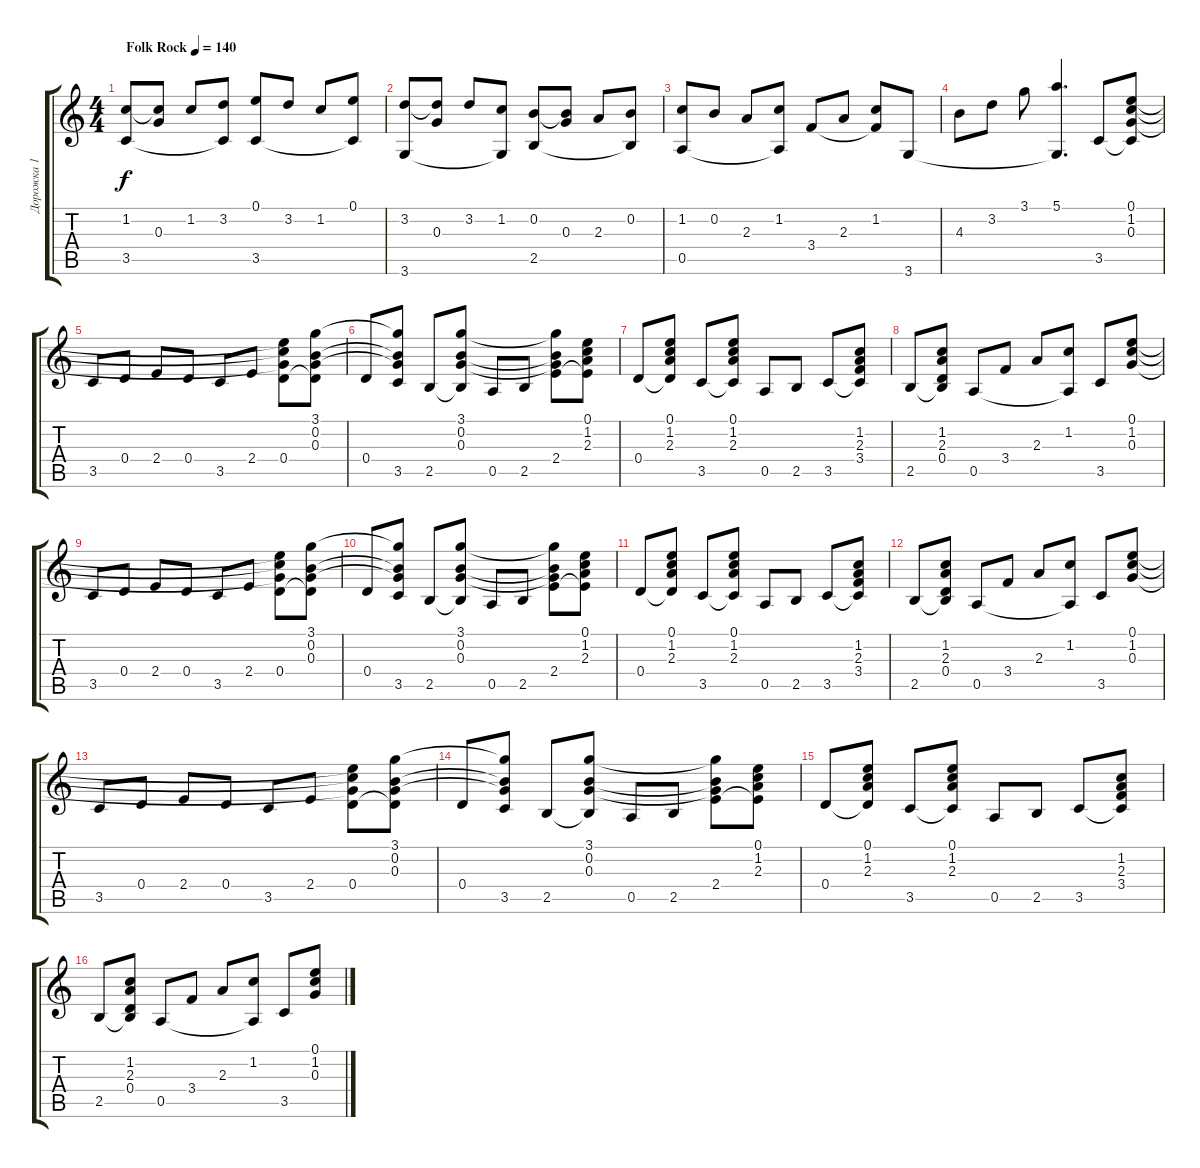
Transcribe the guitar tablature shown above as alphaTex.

\track ("Дорожка 1" "Дорожка 1") {instrument acousticguitarnylon}
\staff {score tabs}
\tuning (E4 B3 G3 D3 A2 E2) {hide}
\ts (4 4)
\tempo (140 "Folk Rock")
\clef g2
\ks c
(1.2 3.5).8{dy f instrument acousticguitarnylon} (1.2{t} 0.3).8 1.2.8 (3.2 3.5{t}).8 (0.1 3.5).8 3.2.8 1.2.8 (0.1 3.5{t}).8 |
(3.2 3.6).8 (3.2{t} 0.3).8 3.2.8 (1.2 3.6{t}).8 (0.2 2.5).8 (0.2{t} 0.3).8 2.3.8 (0.2 2.5{t}).8 |
(1.2 0.5).8 0.2.8 2.3.8 (1.2 0.5{t}).8 3.4.8 2.3.8 (1.2 3.4{t}).8 3.6.8 |
4.3.8 3.2.8 3.1.8 (5.1 3.6{t}).4{d} 3.5.8 (0.1 1.2 0.3 3.5{t}).8 |
3.5.8 0.4.8 2.4.8 0.4.8 3.5.8 2.4.8 (0.1{t} 1.2{t} 0.3{t} 0.4).8 (3.1 0.2 0.3 0.4{t}).8 |
0.4.8 (3.1{t} 0.2{t} 0.3{t} 3.5).8 2.5.8 (3.1 0.2 0.3 2.5{t}).8 0.5.8 2.5.8 (3.1{t} 0.2{t} 0.3{t} 2.4).8 (0.1 1.2 2.3 2.4{t}).8 |
0.4.8 (0.1 1.2 2.3 0.4{t}).8 3.5.8 (0.1 1.2 2.3 3.5{t}).8 0.5.8 2.5.8 3.5.8 (1.2 2.3 3.4 3.5{t}).8 |
2.5.8 (1.2 2.3 0.4 2.5{t}).8 0.5.8 3.4.8 2.3.8 (1.2 0.5{t}).8 3.5.8 (0.1 1.2 0.3).8 |
3.5.8 0.4.8 2.4.8 0.4.8 3.5.8 2.4.8 (0.1{t} 1.2{t} 0.3{t} 0.4).8 (3.1 0.2 0.3 0.4{t}).8 |
0.4.8 (3.1{t} 0.2{t} 0.3{t} 3.5).8 2.5.8 (3.1 0.2 0.3 2.5{t}).8 0.5.8 2.5.8 (3.1{t} 0.2{t} 0.3{t} 2.4).8 (0.1 1.2 2.3 2.4{t}).8 |
0.4.8 (0.1 1.2 2.3 0.4{t}).8 3.5.8 (0.1 1.2 2.3 3.5{t}).8 0.5.8 2.5.8 3.5.8 (1.2 2.3 3.4 3.5{t}).8 |
2.5.8 (1.2 2.3 0.4 2.5{t}).8 0.5.8 3.4.8 2.3.8 (1.2 0.5{t}).8 3.5.8 (0.1 1.2 0.3).8 |
3.5.8 0.4.8 2.4.8 0.4.8 3.5.8 2.4.8 (0.1{t} 1.2{t} 0.3{t} 0.4).8 (3.1 0.2 0.3 0.4{t}).8 |
0.4.8 (3.1{t} 0.2{t} 0.3{t} 3.5).8 2.5.8 (3.1 0.2 0.3 2.5{t}).8 0.5.8 2.5.8 (3.1{t} 0.2{t} 0.3{t} 2.4).8 (0.1 1.2 2.3 2.4{t}).8 |
0.4.8 (0.1 1.2 2.3 0.4{t}).8 3.5.8 (0.1 1.2 2.3 3.5{t}).8 0.5.8 2.5.8 3.5.8 (1.2 2.3 3.4 3.5{t}).8 |
2.5.8 (1.2 2.3 0.4 2.5{t}).8 0.5.8 3.4.8 2.3.8 (1.2 0.5{t}).8 3.5.8 (0.1 1.2 0.3).8
